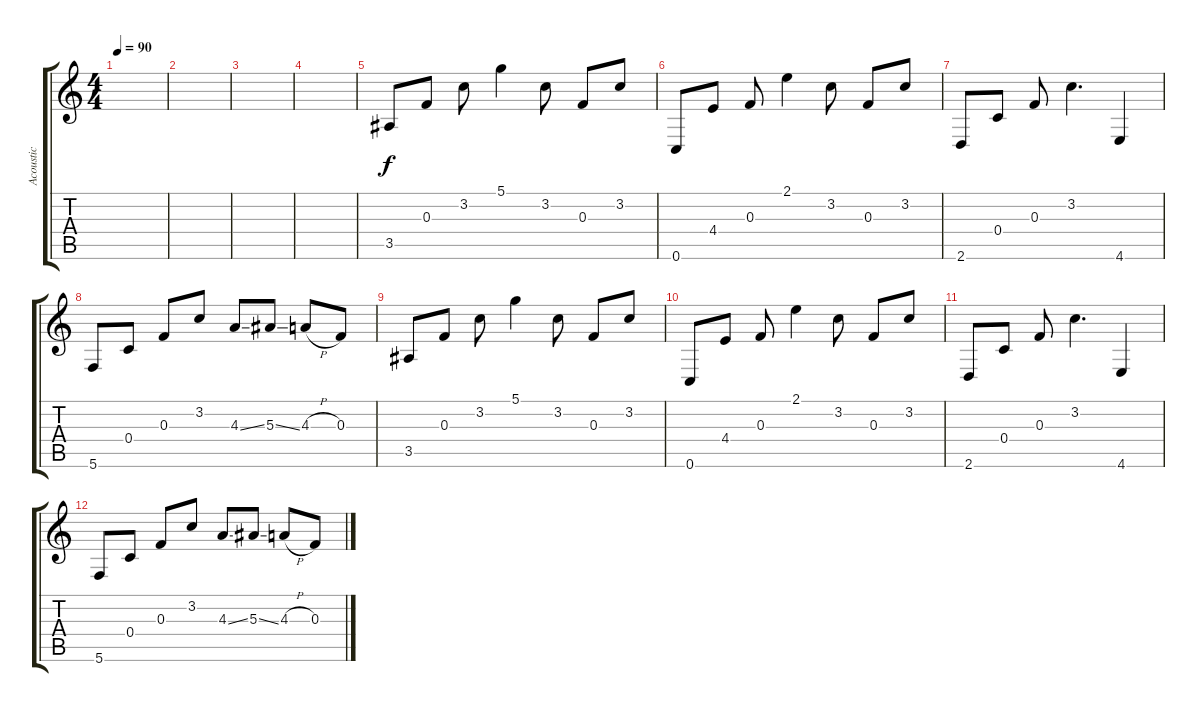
\track ("Acoustic" "Acoustic") {instrument acousticguitarsteel}
\staff {score tabs}
\tuning (D4 A3 F3 C3 G2 C2) {hide}
\ts (4 4)
\tempo 90
\clef g2
\ks c
|
|
|
|
3.5.8 0.3.8 3.2.8 5.1.4 3.2.8 0.3.8 3.2.8 |
0.6.8 4.4.8 0.3.8 2.1.4 3.2.8 0.3.8 3.2.8 |
2.6.8 0.4.8 0.3.8 3.2.4{d} 4.6.4 |
5.6.8 0.4.8 0.3.8 3.2.8 4.3{ss}.8 5.3{ss}.8 4.3{h}.8 0.3.8 |
3.5.8 0.3.8 3.2.8 5.1.4 3.2.8 0.3.8 3.2.8 |
0.6.8 4.4.8 0.3.8 2.1.4 3.2.8 0.3.8 3.2.8 |
2.6.8 0.4.8 0.3.8 3.2.4{d} 4.6.4 |
5.6.8 0.4.8 0.3.8 3.2.8 4.3{ss}.8 5.3{ss}.8 4.3{h}.8 0.3.8
